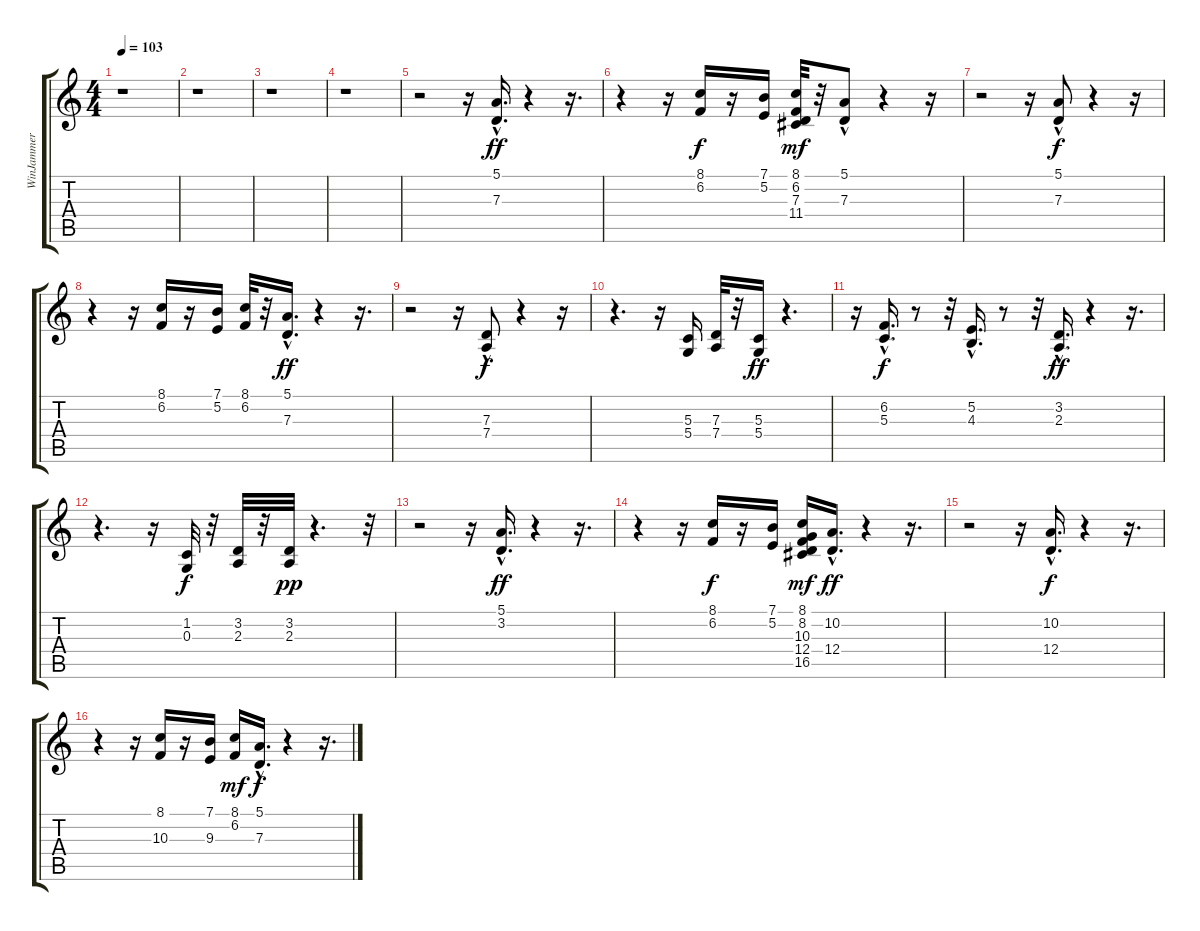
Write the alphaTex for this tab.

\track ("WinJammer Demo" "WinJammer ") {instrument electricpiano2}
\staff {score tabs}
\tuning (E4 B3 G3 D3 A2 E2) {hide}
\ts (4 4)
\tempo 103
\clef g2
\ks c
r.1{dy ff instrument electricpiano2} |
r.1 |
r.1 |
r.1 |
r.2 r.16 (5.1{hac} 7.3{hac}).16{d} r.4 r.16{d} |
r.4 r.16 (8.1 6.2).16{dy f} r.16 (7.1 5.2).16 (8.1 6.2 7.3 11.4).32{dy mf} r.32 (5.1{hac} 7.3).8 r.4 r.16 |
r.2 r.16 (5.1{hac} 7.3).8{dy f} r.4 r.16 |
r.4 r.16 (8.1 6.2).16 r.16 (7.1 5.2).16 (8.1 6.2).32 r.32 (5.1 7.3{hac}).16{d dy ff} r.4 r.16{d} |
r.2 r.16 (7.3{hac} 7.4).8{dy f} r.4 r.16 |
r.4{d} r.16 (5.3 5.4).16 (7.3 7.4).32 r.32 (5.3 5.4).16{dy ff} r.4{d} |
r.16 (6.2{hac} 5.3{hac}).16{d dy f} r.8 r.32 (5.2{hac} 4.3{hac}).16{d} r.8 r.32 (3.2 2.3{hac}).16{d dy ff} r.4 r.16{d} |
r.4{d} r.16 (1.2 0.3).32{dy f} r.32 (3.2 2.3).32 r.32 (3.2 2.3).32{dy pp} r.4{d} r.32 |
r.2 r.16 (5.1{hac} 3.2{hac}).16{d dy ff} r.4 r.16{d} |
r.4 r.16 (8.1 6.2).16{dy f} r.16 (7.1 5.2).16 (8.1 8.2 10.3 12.4 16.5).16{dy mf} (10.2 12.4{hac}).16{d dy ff} r.4 r.16{d} |
r.2 r.16 (10.2{hac} 12.4{hac}).16{d dy f} r.4 r.16{d} |
r.4 r.16 (8.1 10.3).16 r.16 (7.1 9.3).16 (8.1 6.2).16{dy mf} (5.1 7.3{hac}).16{d dy f} r.4 r.16{d}
